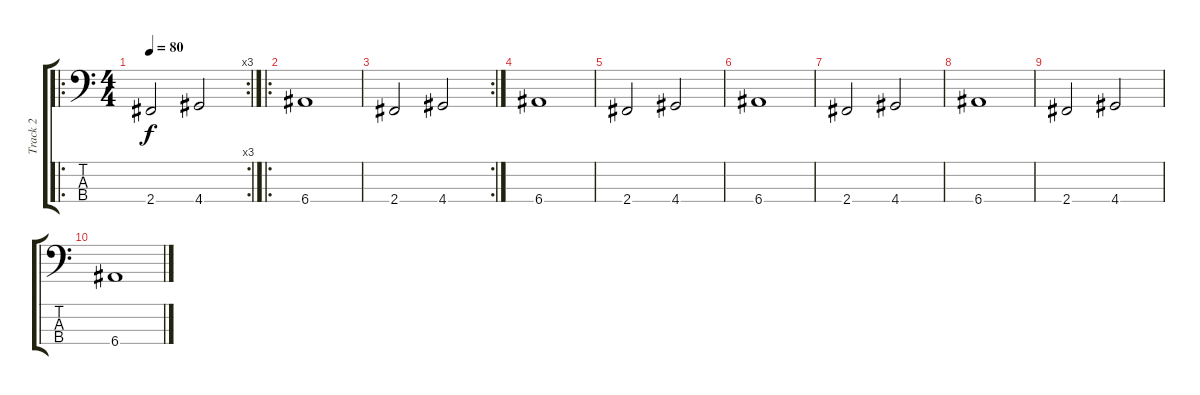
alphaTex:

\track ("Track 2" "Track 2") {instrument electricbasspick}
\staff {score tabs}
\tuning (G2 D2 A1 E1) {hide}
\ro
\rc 3
\ts (4 4)
\tempo 80
\clef f4
\ks c
2.4.2{dy f} 4.4.2 |
\ro
6.4.1 |
\rc 2
2.4.2 4.4.2 |
6.4.1 |
2.4.2 4.4.2 |
6.4.1 |
2.4.2 4.4.2 |
6.4.1 |
2.4.2 4.4.2 |
6.4.1
